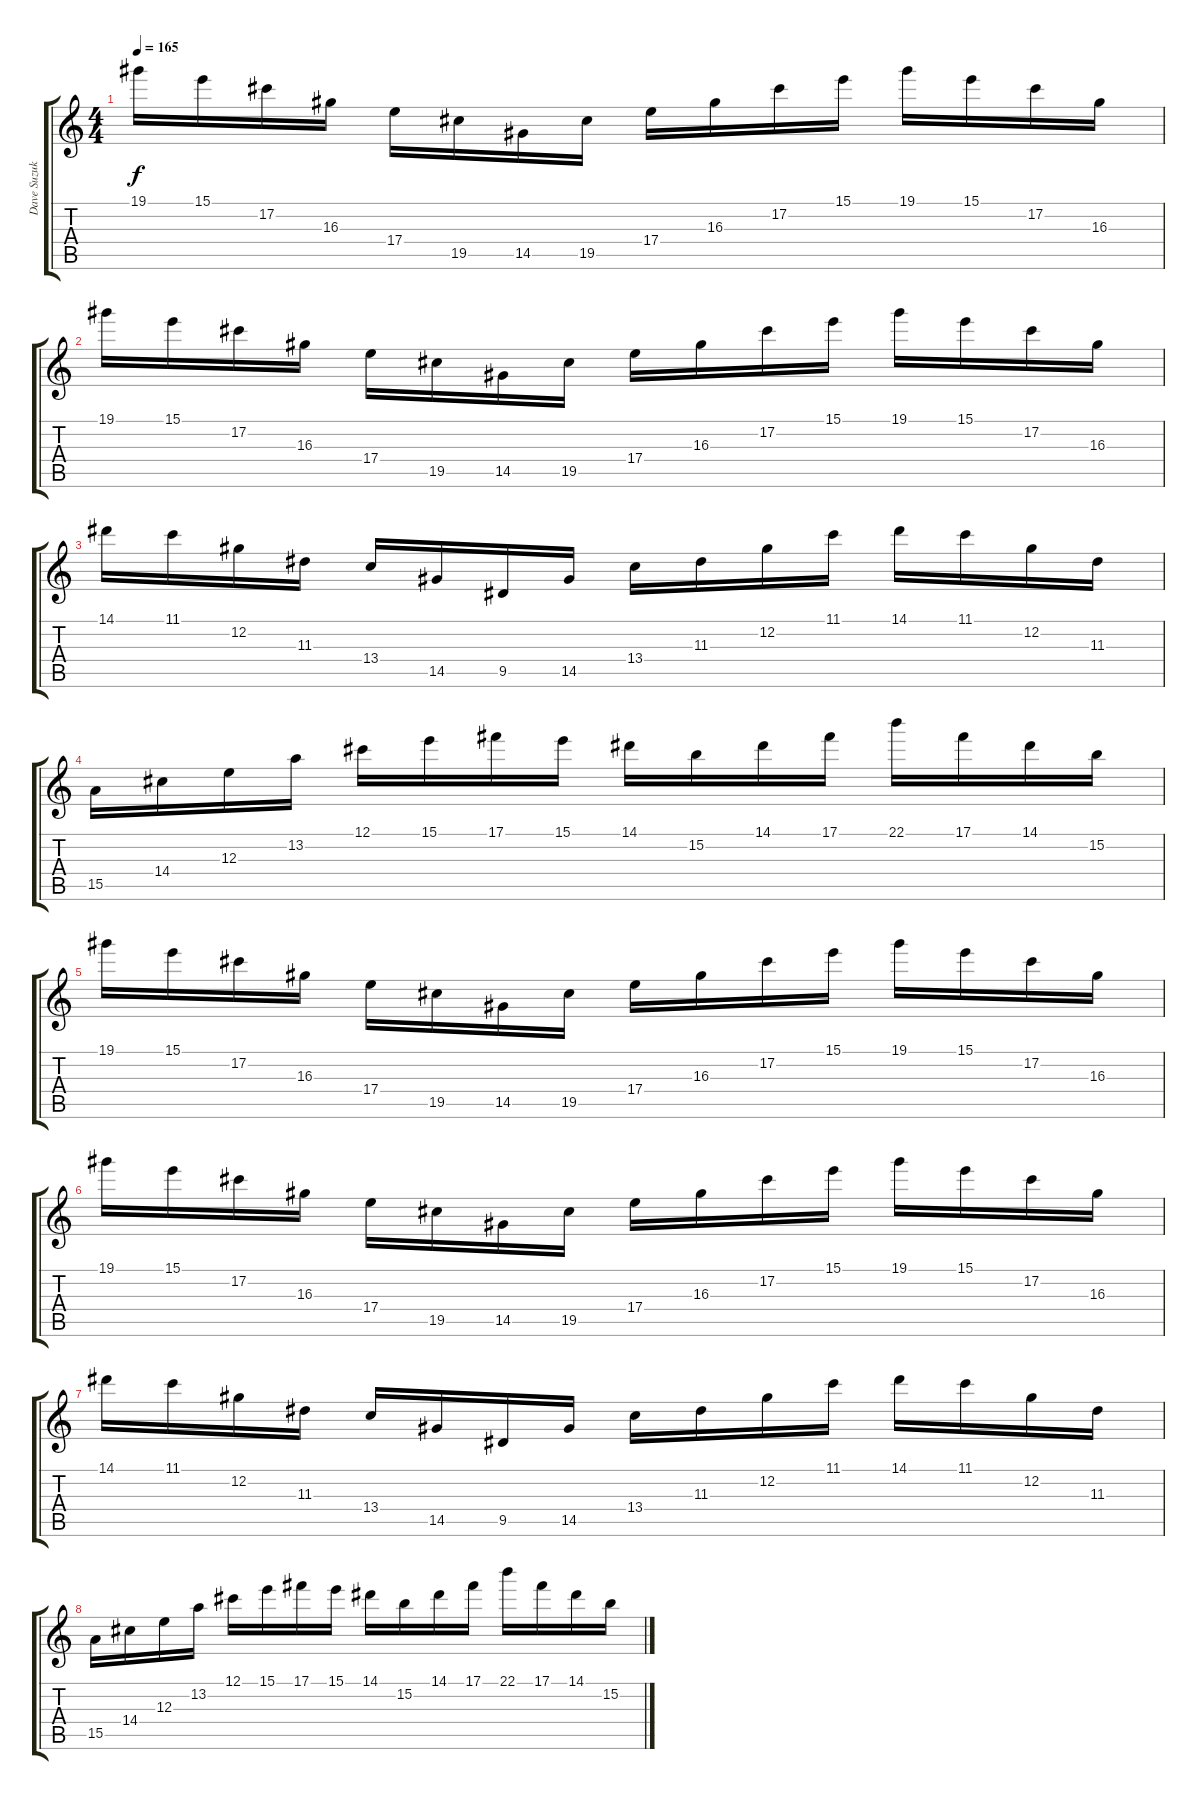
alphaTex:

\track ("Dave Suzuki - Lead (Melodic Part)" "Dave Suzuk") {instrument distortionguitar}
\staff {score tabs}
\tuning (Db4 Ab3 E3 B2 Gb2 Db2) {hide}
\ts (4 4)
\tempo 165
\clef g2
\ks c
19.1.16{dy f} 15.1.16 17.2.16 16.3.16 17.4.16 19.5.16 14.5.16 19.5.16 17.4.16 16.3.16 17.2.16 15.1.16 19.1.16 15.1.16 17.2.16 16.3.16 |
19.1.16 15.1.16 17.2.16 16.3.16 17.4.16 19.5.16 14.5.16 19.5.16 17.4.16 16.3.16 17.2.16 15.1.16 19.1.16 15.1.16 17.2.16 16.3.16 |
14.1.16 11.1.16 12.2.16 11.3.16 13.4.16 14.5.16 9.5.16 14.5.16 13.4.16 11.3.16 12.2.16 11.1.16 14.1.16 11.1.16 12.2.16 11.3.16 |
15.5.16 14.4.16 12.3.16 13.2.16 12.1.16 15.1.16 17.1.16 15.1.16 14.1.16 15.2.16 14.1.16 17.1.16 22.1.16 17.1.16 14.1.16 15.2.16 |
19.1.16 15.1.16 17.2.16 16.3.16 17.4.16 19.5.16 14.5.16 19.5.16 17.4.16 16.3.16 17.2.16 15.1.16 19.1.16 15.1.16 17.2.16 16.3.16 |
19.1.16 15.1.16 17.2.16 16.3.16 17.4.16 19.5.16 14.5.16 19.5.16 17.4.16 16.3.16 17.2.16 15.1.16 19.1.16 15.1.16 17.2.16 16.3.16 |
14.1.16 11.1.16 12.2.16 11.3.16 13.4.16 14.5.16 9.5.16 14.5.16 13.4.16 11.3.16 12.2.16 11.1.16 14.1.16 11.1.16 12.2.16 11.3.16 |
15.5.16 14.4.16 12.3.16 13.2.16 12.1.16 15.1.16 17.1.16 15.1.16 14.1.16 15.2.16 14.1.16 17.1.16 22.1.16 17.1.16 14.1.16 15.2.16
